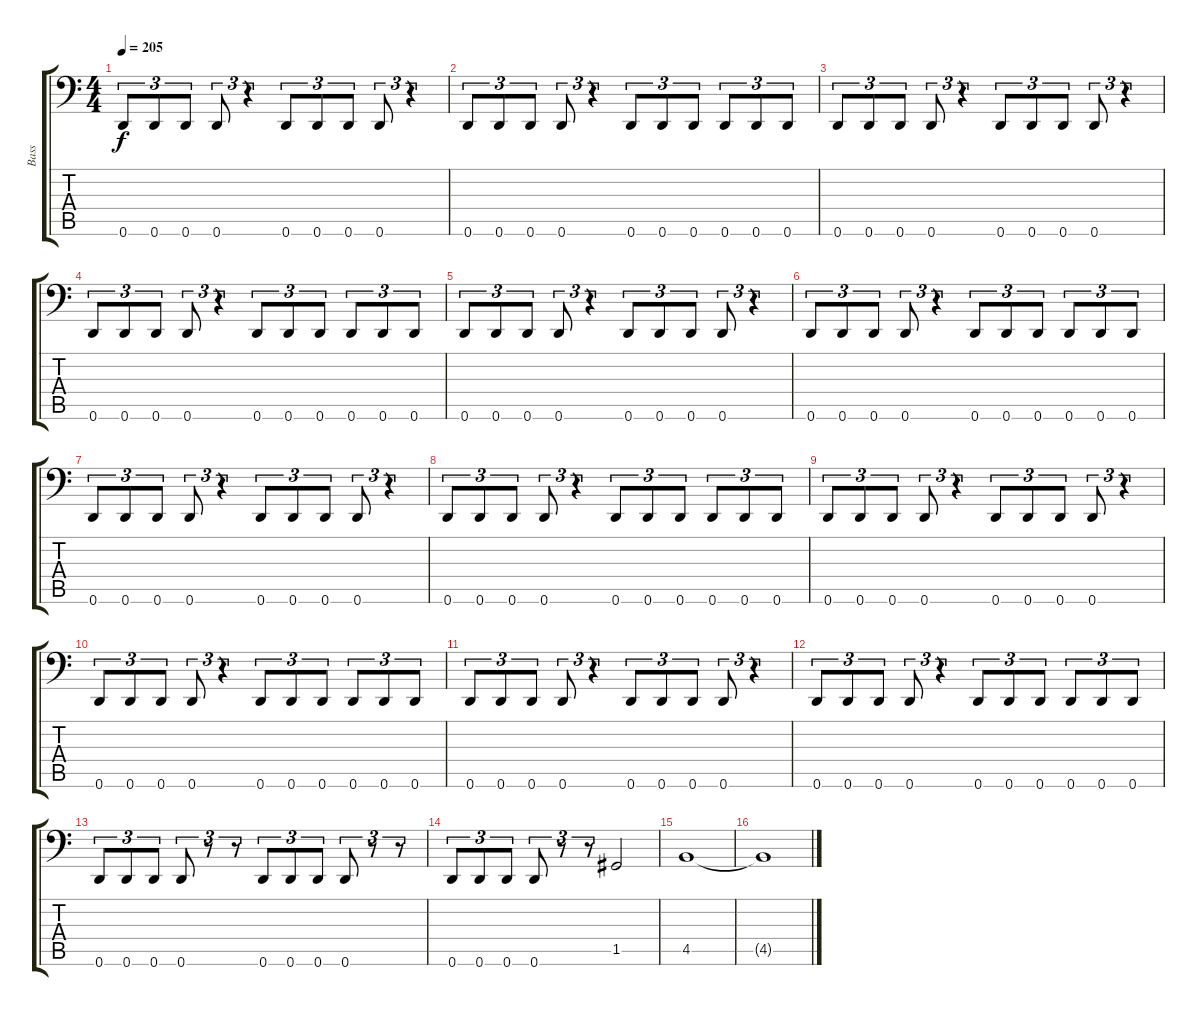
\track ("Bass" "Bass") {instrument electricbasspick}
\staff {score tabs}
\tuning (D3 A2 F2 C2 G1 D1) {hide}
\ts (4 4)
\tempo 205
\clef f4
\ks c
0.6.8{tu (3 2) dy f} 0.6.8{tu (3 2)} 0.6.8{tu (3 2)} 0.6.8{tu (3 2)} r.4{tu (3 2)} 0.6.8{tu (3 2)} 0.6.8{tu (3 2)} 0.6.8{tu (3 2)} 0.6.8{tu (3 2)} r.4{tu (3 2)} |
0.6.8{tu (3 2)} 0.6.8{tu (3 2)} 0.6.8{tu (3 2)} 0.6.8{tu (3 2)} r.4{tu (3 2)} 0.6.8{tu (3 2)} 0.6.8{tu (3 2)} 0.6.8{tu (3 2)} 0.6.8{tu (3 2)} 0.6.8{tu (3 2)} 0.6.8{tu (3 2)} |
0.6.8{tu (3 2)} 0.6.8{tu (3 2)} 0.6.8{tu (3 2)} 0.6.8{tu (3 2)} r.4{tu (3 2)} 0.6.8{tu (3 2)} 0.6.8{tu (3 2)} 0.6.8{tu (3 2)} 0.6.8{tu (3 2)} r.4{tu (3 2)} |
0.6.8{tu (3 2)} 0.6.8{tu (3 2)} 0.6.8{tu (3 2)} 0.6.8{tu (3 2)} r.4{tu (3 2)} 0.6.8{tu (3 2)} 0.6.8{tu (3 2)} 0.6.8{tu (3 2)} 0.6.8{tu (3 2)} 0.6.8{tu (3 2)} 0.6.8{tu (3 2)} |
0.6.8{tu (3 2)} 0.6.8{tu (3 2)} 0.6.8{tu (3 2)} 0.6.8{tu (3 2)} r.4{tu (3 2)} 0.6.8{tu (3 2)} 0.6.8{tu (3 2)} 0.6.8{tu (3 2)} 0.6.8{tu (3 2)} r.4{tu (3 2)} |
0.6.8{tu (3 2)} 0.6.8{tu (3 2)} 0.6.8{tu (3 2)} 0.6.8{tu (3 2)} r.4{tu (3 2)} 0.6.8{tu (3 2)} 0.6.8{tu (3 2)} 0.6.8{tu (3 2)} 0.6.8{tu (3 2)} 0.6.8{tu (3 2)} 0.6.8{tu (3 2)} |
0.6.8{tu (3 2)} 0.6.8{tu (3 2)} 0.6.8{tu (3 2)} 0.6.8{tu (3 2)} r.4{tu (3 2)} 0.6.8{tu (3 2)} 0.6.8{tu (3 2)} 0.6.8{tu (3 2)} 0.6.8{tu (3 2)} r.4{tu (3 2)} |
0.6.8{tu (3 2)} 0.6.8{tu (3 2)} 0.6.8{tu (3 2)} 0.6.8{tu (3 2)} r.4{tu (3 2)} 0.6.8{tu (3 2)} 0.6.8{tu (3 2)} 0.6.8{tu (3 2)} 0.6.8{tu (3 2)} 0.6.8{tu (3 2)} 0.6.8{tu (3 2)} |
0.6.8{tu (3 2)} 0.6.8{tu (3 2)} 0.6.8{tu (3 2)} 0.6.8{tu (3 2)} r.4{tu (3 2)} 0.6.8{tu (3 2)} 0.6.8{tu (3 2)} 0.6.8{tu (3 2)} 0.6.8{tu (3 2)} r.4{tu (3 2)} |
0.6.8{tu (3 2)} 0.6.8{tu (3 2)} 0.6.8{tu (3 2)} 0.6.8{tu (3 2)} r.4{tu (3 2)} 0.6.8{tu (3 2)} 0.6.8{tu (3 2)} 0.6.8{tu (3 2)} 0.6.8{tu (3 2)} 0.6.8{tu (3 2)} 0.6.8{tu (3 2)} |
0.6.8{tu (3 2)} 0.6.8{tu (3 2)} 0.6.8{tu (3 2)} 0.6.8{tu (3 2)} r.4{tu (3 2)} 0.6.8{tu (3 2)} 0.6.8{tu (3 2)} 0.6.8{tu (3 2)} 0.6.8{tu (3 2)} r.4{tu (3 2)} |
0.6.8{tu (3 2)} 0.6.8{tu (3 2)} 0.6.8{tu (3 2)} 0.6.8{tu (3 2)} r.4{tu (3 2)} 0.6.8{tu (3 2)} 0.6.8{tu (3 2)} 0.6.8{tu (3 2)} 0.6.8{tu (3 2)} 0.6.8{tu (3 2)} 0.6.8{tu (3 2)} |
0.6.8{tu (3 2)} 0.6.8{tu (3 2)} 0.6.8{tu (3 2)} 0.6.8{tu (3 2)} r.8{tu (3 2)} r.8{tu (3 2)} 0.6.8{tu (3 2)} 0.6.8{tu (3 2)} 0.6.8{tu (3 2)} 0.6.8{tu (3 2)} r.8{tu (3 2)} r.8{tu (3 2)} |
0.6.8{tu (3 2)} 0.6.8{tu (3 2)} 0.6.8{tu (3 2)} 0.6.8{tu (3 2)} r.8{tu (3 2)} r.8{tu (3 2)} 1.5.2 |
4.5.1 |
4.5{t}.1
